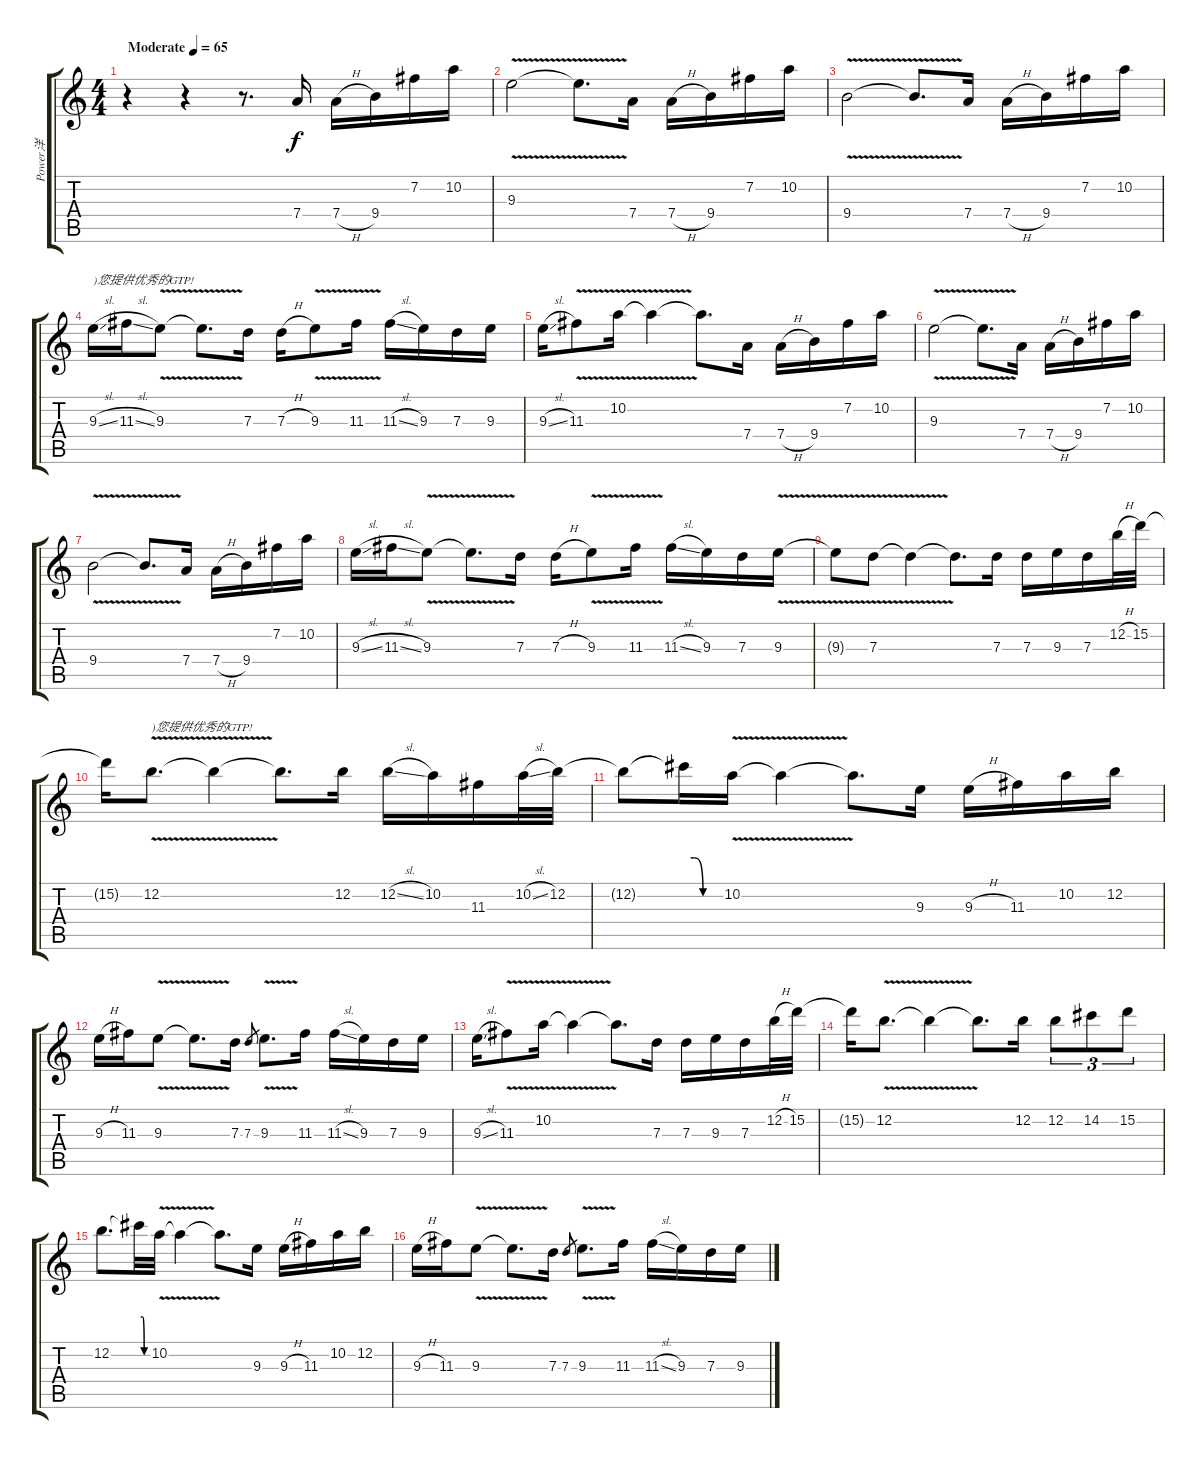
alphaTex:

\track ("Power洋" "Power洋") {instrument overdrivenguitar}
\staff {score tabs}
\tuning (E4 B3 G3 D3 A2 E2) {hide}
\ts (4 4)
\tempo (65 "Moderate")
\clef g2
\ks c
r.4{dy f instrument overdrivenguitar} r.4 r.8{d} 7.4.16 7.4{h}.16 9.4.16 7.2.16 10.2.16 |
9.3{v}.2 9.3{t}.8{d} 7.4.16 7.4{h}.16 9.4.16 7.2.16 10.2.16 |
9.4{v}.2 9.4{t}.8{d} 7.4.16 7.4{h}.16 9.4.16 7.2.16 10.2.16 |
9.3{sl}.16{txt ")您提供优秀的GTP!"} 11.3{sl}.16 9.3{v}.8 9.3{t}.8{d} 7.3.16 7.3{h}.16 9.3{v}.8 11.3{v}.16 11.3{sl}.16 9.3.16 7.3.16 9.3.16 |
9.3{sl}.16 11.3{v}.8 10.2{v}.16 10.2{t}.4 10.2{t}.8{d} 7.4.16 7.4{h}.16 9.4.16 7.2.16 10.2.16 |
9.3{v}.2 9.3{t}.8{d} 7.4.16 7.4{h}.16 9.4.16 7.2.16 10.2.16 |
9.4{v}.2 9.4{t}.8{d} 7.4.16 7.4{h}.16 9.4.16 7.2.16 10.2.16 |
9.3{sl}.16 11.3{sl}.16 9.3{v}.8 9.3{t}.8{d} 7.3.16 7.3{h}.16 9.3{v}.8 11.3{v}.16 11.3{sl}.16 9.3.16 7.3.16 9.3{v}.16 |
9.3{t}.8 7.3{v}.8 7.3{t}.4 7.3{t}.8{d} 7.3.16 7.3.16 9.3.16 7.3.16 12.2{h}.32 15.2.32 |
15.2{t}.16 12.2{v}.8{d txt ")您提供优秀的GTP!"} 12.2{t}.4 12.2{t}.8{d} 12.2.16 12.2{sl}.16 10.2.16 11.3.16 10.2{sl}.32 12.2.32 |
12.2{t}.8 12.2{be (custom 0 4 15 4 30 0 60 0) t}.16 10.2{v}.16 10.2{t}.4 10.2{t}.8{d} 9.3.16 9.3{h}.16 11.3.16 10.2.16 12.2.16 |
9.3{h}.16 11.3.16 9.3{v}.8 9.3{t}.8{d} 7.3.16 7.3.8{gr} 9.3{v}.8{d} 11.3.16 11.3{sl}.16 9.3.16 7.3.16 9.3.16 |
9.3{sl}.16 11.3{v}.8 10.2{v}.16 10.2{t}.4 10.2{t}.8{d} 7.3.16 7.3.16 9.3.16 7.3.16 12.2{h}.32 15.2.32 |
15.2{t}.16 12.2{v}.8{d} 12.2{t}.4 12.2{t}.8{d} 12.2.16 12.2.8{tu (3 2)} 14.2.8{tu (3 2)} 15.2.8{tu (3 2)} |
12.2.8{d} 12.2{be (custom 0 4 15 4 30 0 60 0) t}.32 10.2{v}.32 10.2{t}.4 10.2{t}.8{d} 9.3.16 9.3{h}.16 11.3.16 10.2.16 12.2.16 |
9.3{h}.16 11.3.16 9.3{v}.8 9.3{t}.8{d} 7.3.16 7.3.8{gr} 9.3{v}.8{d} 11.3.16 11.3{sl}.16 9.3.16 7.3.16 9.3.16
